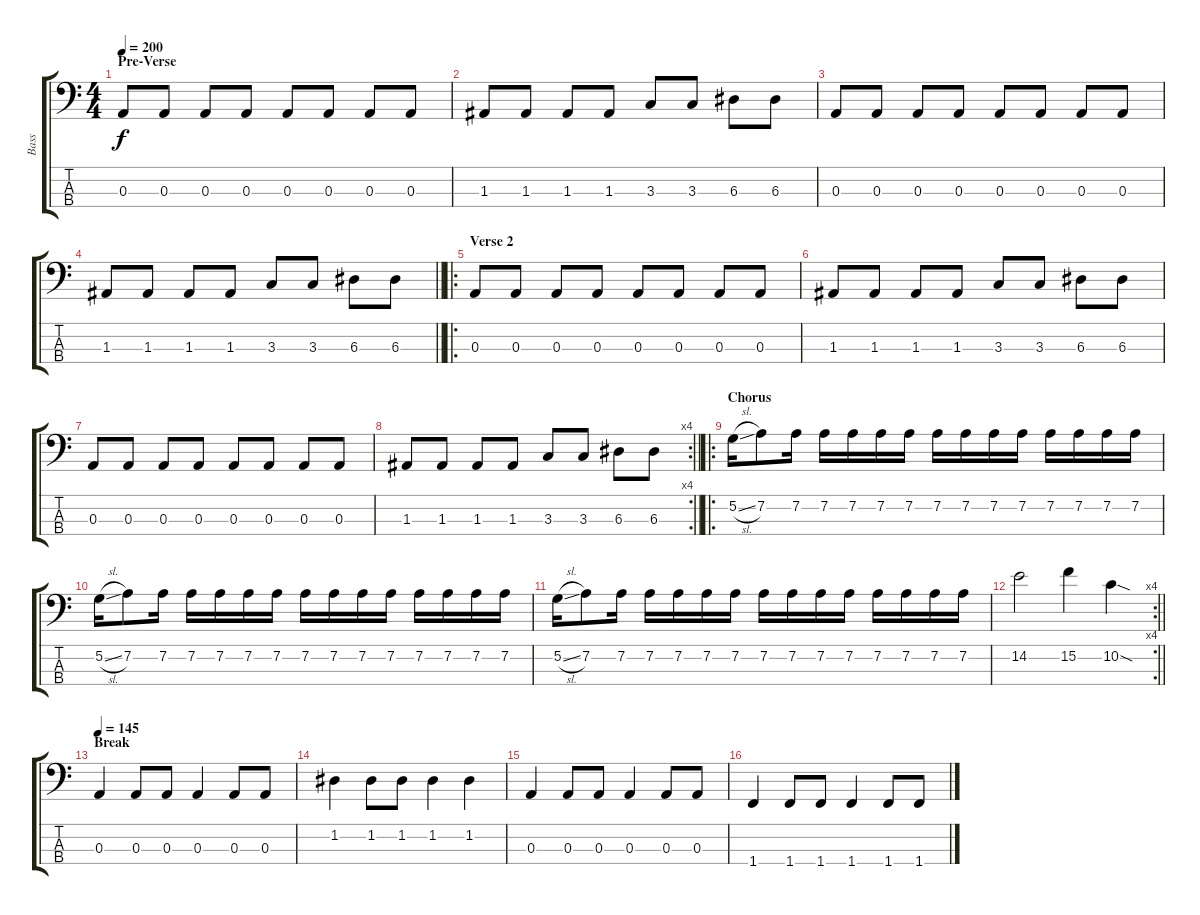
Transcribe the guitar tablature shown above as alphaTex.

\track ("Bass" "Bass") {instrument electricbassfinger}
\staff {score tabs}
\tuning (G2 D2 A1 E1) {hide}
\ts (4 4)
\section ("" "Pre-Verse")
\tempo 200
\clef f4
\ks c
0.3.8{dy f} 0.3.8 0.3.8 0.3.8 0.3.8 0.3.8 0.3.8 0.3.8 |
1.3.8 1.3.8 1.3.8 1.3.8 3.3.8 3.3.8 6.3.8 6.3.8 |
0.3.8 0.3.8 0.3.8 0.3.8 0.3.8 0.3.8 0.3.8 0.3.8 |
\barLineRight lightlight
1.3.8 1.3.8 1.3.8 1.3.8 3.3.8 3.3.8 6.3.8 6.3.8 |
\ro
\section ("" "Verse 2")
0.3.8 0.3.8 0.3.8 0.3.8 0.3.8 0.3.8 0.3.8 0.3.8 |
1.3.8 1.3.8 1.3.8 1.3.8 3.3.8 3.3.8 6.3.8 6.3.8 |
0.3.8 0.3.8 0.3.8 0.3.8 0.3.8 0.3.8 0.3.8 0.3.8 |
\rc 4
\barLineRight lightlight
1.3.8 1.3.8 1.3.8 1.3.8 3.3.8 3.3.8 6.3.8 6.3.8 |
\ro
\section ("" "Chorus")
5.2{sl}.16 7.2.8 7.2.16 7.2.16 7.2.16 7.2.16 7.2.16 7.2.16 7.2.16 7.2.16 7.2.16 7.2.16 7.2.16 7.2.16 7.2.16 |
5.2{sl}.16 7.2.8 7.2.16 7.2.16 7.2.16 7.2.16 7.2.16 7.2.16 7.2.16 7.2.16 7.2.16 7.2.16 7.2.16 7.2.16 7.2.16 |
5.2{sl}.16 7.2.8 7.2.16 7.2.16 7.2.16 7.2.16 7.2.16 7.2.16 7.2.16 7.2.16 7.2.16 7.2.16 7.2.16 7.2.16 7.2.16 |
\rc 4
\barLineRight lightlight
14.2.2 15.2.4 10.2{sod}.4 |
\section ("" "Break")
\tempo 145
0.3.4 0.3.8 0.3.8 0.3.4 0.3.8 0.3.8 |
1.2.4 1.2.8 1.2.8 1.2.4 1.2.4 |
0.3.4 0.3.8 0.3.8 0.3.4 0.3.8 0.3.8 |
1.4.4 1.4.8 1.4.8 1.4.4 1.4.8 1.4.8
